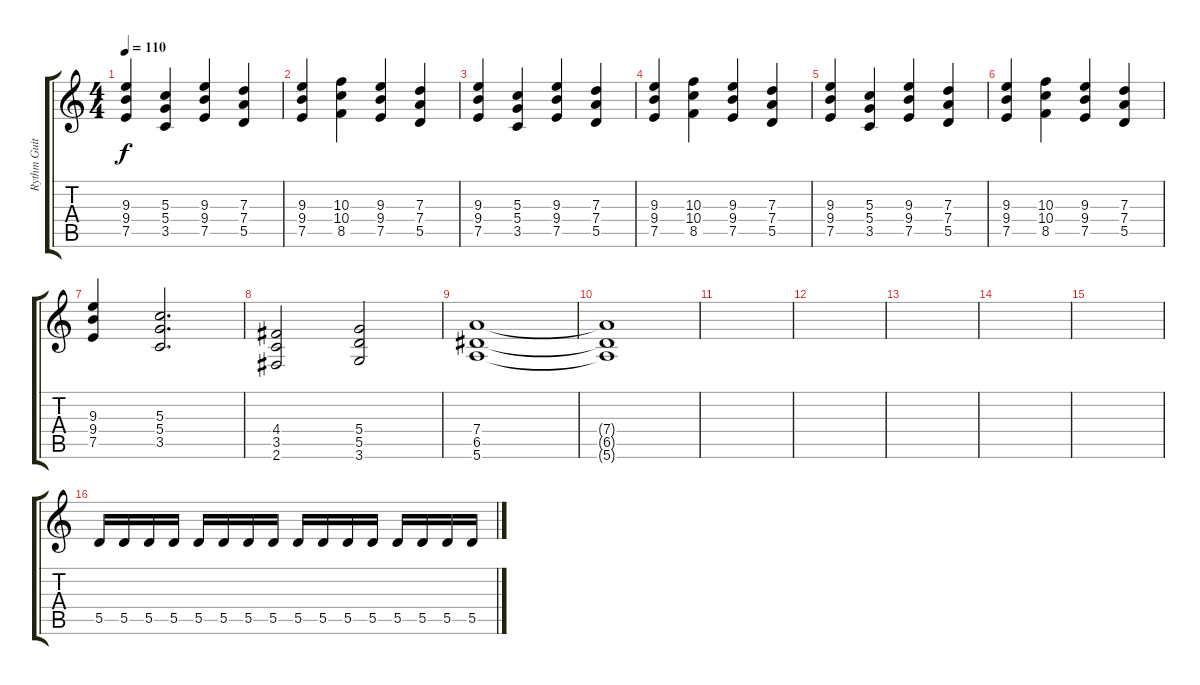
\track ("Rythm Guitar" "Rythm Guit") {instrument overdrivenguitar}
\staff {score tabs}
\tuning (E4 B3 G3 D3 A2 E2) {hide}
\ts (4 4)
\tempo 110
\clef g2
\ks c
(9.3 9.4 7.5).4{dy f} (5.3 5.4 3.5).4 (9.3 9.4 7.5).4 (7.3 7.4 5.5).4 |
(9.3 9.4 7.5).4 (10.3 10.4 8.5).4 (9.3 9.4 7.5).4 (7.3 7.4 5.5).4 |
(9.3 9.4 7.5).4 (5.3 5.4 3.5).4 (9.3 9.4 7.5).4 (7.3 7.4 5.5).4 |
(9.3 9.4 7.5).4 (10.3 10.4 8.5).4 (9.3 9.4 7.5).4 (7.3 7.4 5.5).4 |
(9.3 9.4 7.5).4 (5.3 5.4 3.5).4 (9.3 9.4 7.5).4 (7.3 7.4 5.5).4 |
(9.3 9.4 7.5).4 (10.3 10.4 8.5).4 (9.3 9.4 7.5).4 (7.3 7.4 5.5).4 |
(9.3 9.4 7.5).4 (5.3 5.4 3.5).2{d} |
(4.4 3.5 2.6).2 (5.4 5.5 3.6).2 |
(7.4 6.5 5.6).1 |
(7.4{t} 6.5{t} 5.6{t}).1 |
|
|
|
|
|
5.5.16 5.5.16 5.5.16 5.5.16 5.5.16 5.5.16 5.5.16 5.5.16 5.5.16 5.5.16 5.5.16 5.5.16 5.5.16 5.5.16 5.5.16 5.5.16
